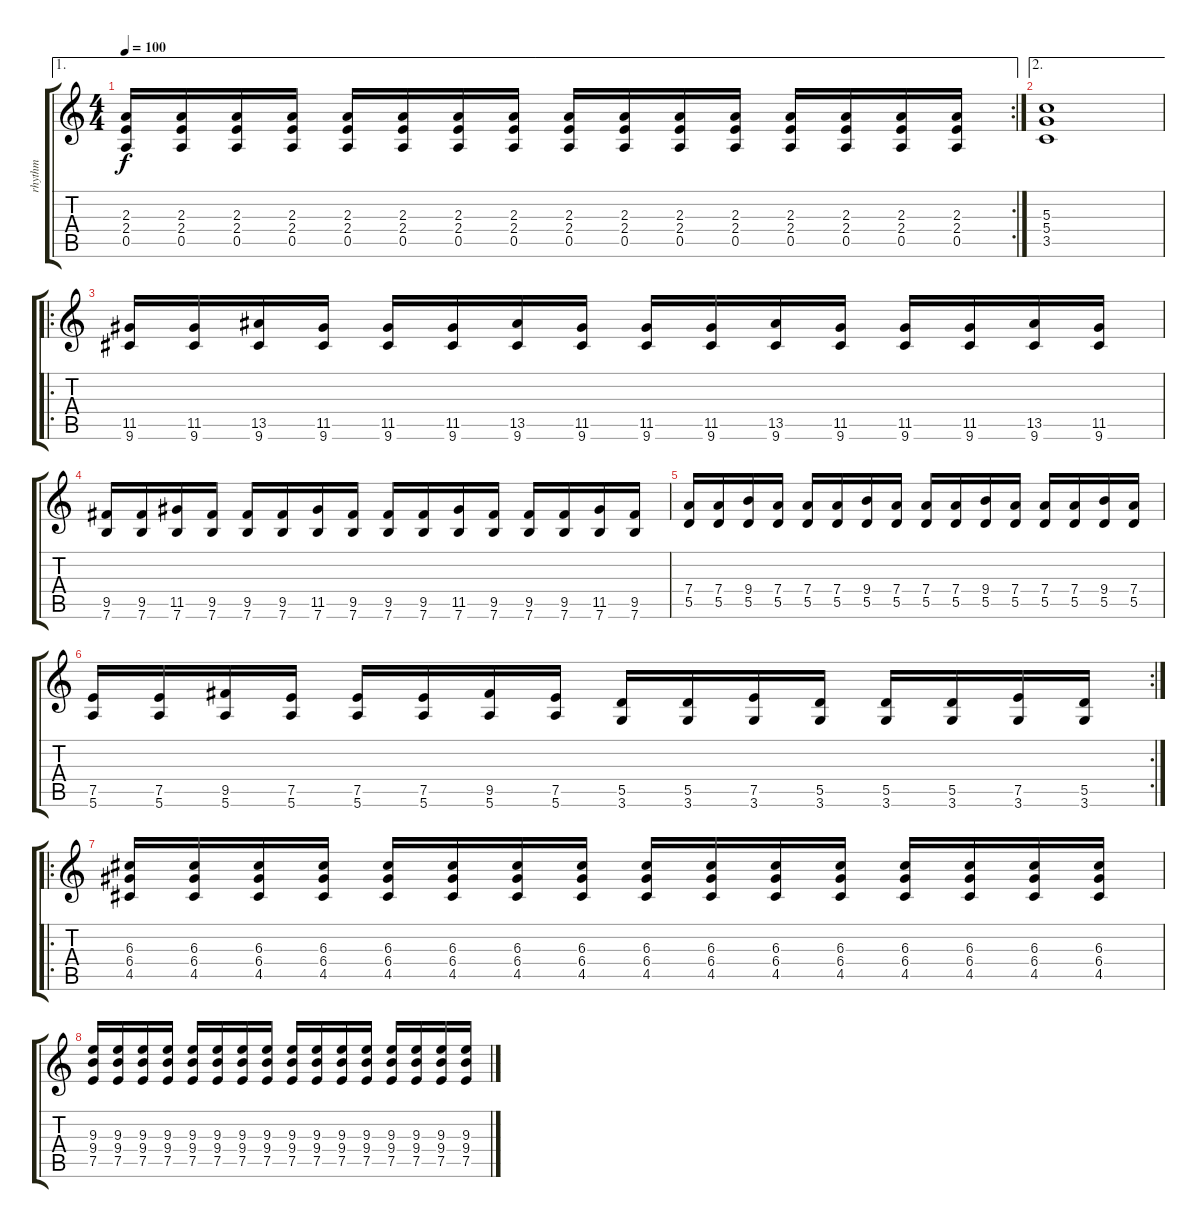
\track ("rhythm" "rhythm") {instrument distortionguitar}
\staff {score tabs}
\tuning (E4 B3 G3 D3 A2 E2) {hide}
\ae 1
\rc 2
\ts (4 4)
\tempo 100
\clef g2
\ks c
(2.3 2.4 0.5).16{dy f} (2.3 2.4 0.5).16 (2.3 2.4 0.5).16 (2.3 2.4 0.5).16 (2.3 2.4 0.5).16 (2.3 2.4 0.5).16 (2.3 2.4 0.5).16 (2.3 2.4 0.5).16 (2.3 2.4 0.5).16 (2.3 2.4 0.5).16 (2.3 2.4 0.5).16 (2.3 2.4 0.5).16 (2.3 2.4 0.5).16 (2.3 2.4 0.5).16 (2.3 2.4 0.5).16 (2.3 2.4 0.5).16 |
\ae 2
(5.3 5.4 3.5).1 |
\ro
(11.5 9.6).16 (11.5 9.6).16 (13.5 9.6).16 (11.5 9.6).16 (11.5 9.6).16 (11.5 9.6).16 (13.5 9.6).16 (11.5 9.6).16 (11.5 9.6).16 (11.5 9.6).16 (13.5 9.6).16 (11.5 9.6).16 (11.5 9.6).16 (11.5 9.6).16 (13.5 9.6).16 (11.5 9.6).16 |
(9.5 7.6).16 (9.5 7.6).16 (11.5 7.6).16 (9.5 7.6).16 (9.5 7.6).16 (9.5 7.6).16 (11.5 7.6).16 (9.5 7.6).16 (9.5 7.6).16 (9.5 7.6).16 (11.5 7.6).16 (9.5 7.6).16 (9.5 7.6).16 (9.5 7.6).16 (11.5 7.6).16 (9.5 7.6).16 |
(7.4 5.5).16 (7.4 5.5).16 (9.4 5.5).16 (7.4 5.5).16 (7.4 5.5).16 (7.4 5.5).16 (9.4 5.5).16 (7.4 5.5).16 (7.4 5.5).16 (7.4 5.5).16 (9.4 5.5).16 (7.4 5.5).16 (7.4 5.5).16 (7.4 5.5).16 (9.4 5.5).16 (7.4 5.5).16 |
\rc 2
(7.5 5.6).16 (7.5 5.6).16 (9.5 5.6).16 (7.5 5.6).16 (7.5 5.6).16 (7.5 5.6).16 (9.5 5.6).16 (7.5 5.6).16 (5.5 3.6).16 (5.5 3.6).16 (7.5 3.6).16 (5.5 3.6).16 (5.5 3.6).16 (5.5 3.6).16 (7.5 3.6).16 (5.5 3.6).16 |
\ro
(6.3 6.4 4.5).16 (6.3 6.4 4.5).16 (6.3 6.4 4.5).16 (6.3 6.4 4.5).16 (6.3 6.4 4.5).16 (6.3 6.4 4.5).16 (6.3 6.4 4.5).16 (6.3 6.4 4.5).16 (6.3 6.4 4.5).16 (6.3 6.4 4.5).16 (6.3 6.4 4.5).16 (6.3 6.4 4.5).16 (6.3 6.4 4.5).16 (6.3 6.4 4.5).16 (6.3 6.4 4.5).16 (6.3 6.4 4.5).16 |
(9.3 9.4 7.5).16 (9.3 9.4 7.5).16 (9.3 9.4 7.5).16 (9.3 9.4 7.5).16 (9.3 9.4 7.5).16 (9.3 9.4 7.5).16 (9.3 9.4 7.5).16 (9.3 9.4 7.5).16 (9.3 9.4 7.5).16 (9.3 9.4 7.5).16 (9.3 9.4 7.5).16 (9.3 9.4 7.5).16 (9.3 9.4 7.5).16 (9.3 9.4 7.5).16 (9.3 9.4 7.5).16 (9.3 9.4 7.5).16
